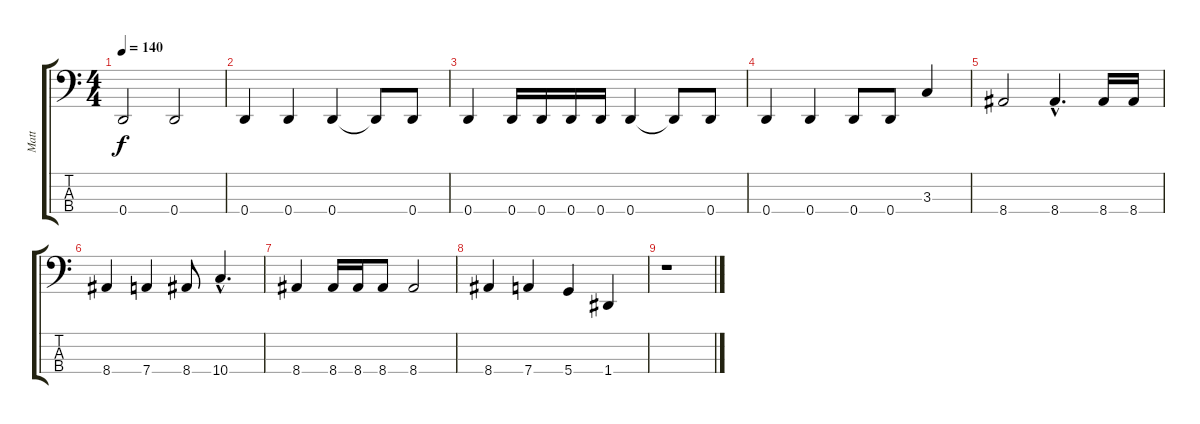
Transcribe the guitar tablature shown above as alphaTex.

\track ("Matt" "Matt") {instrument electricbasspick}
\staff {score tabs}
\tuning (G2 D2 A1 D1) {hide}
\ts (4 4)
\tempo 140
\clef f4
\ks c
0.4.2{dy f} 0.4.2 |
0.4.4 0.4.4 0.4.4 0.4{t}.8 0.4.8 |
0.4.4 0.4.16 0.4.16 0.4.16 0.4.16 0.4.4 0.4{t}.8 0.4.8 |
0.4.4 0.4.4 0.4.8 0.4.8 3.3.4 |
8.4.2 8.4{hac}.4{d} 8.4.16 8.4.16 |
8.4.4 7.4.4 8.4.8 10.4{hac}.4{d} |
8.4.4 8.4.16 8.4.16 8.4.8 8.4.2 |
8.4.4 7.4.4 5.4.4 1.4.4 |
r.1
